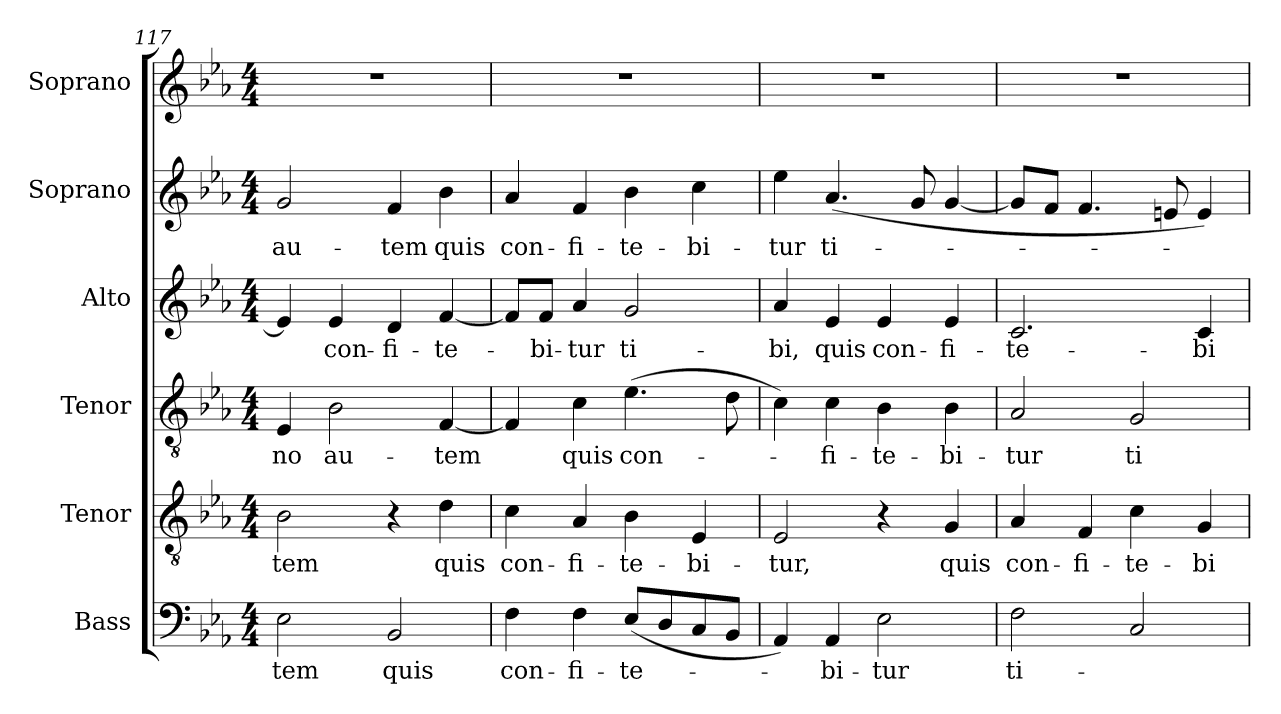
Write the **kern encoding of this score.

**kern	**text	**kern	**text	**kern	**text	**kern	**text	**kern	**text	**kern
*part6	*part6	*part5	*part5	*part4	*part4	*part3	*part3	*part2	*part2	*part1
*staff6	*staff6	*staff5	*staff5	*staff4	*staff4	*staff3	*staff3	*staff2	*staff2	*staff1
*I"Bass	*	*I"Tenor	*	*I"Tenor	*	*I"Alto	*	*I"Soprano	*	*I"Soprano
*I'B	*	*I'T	*	*I'T	*	*I'A	*	*I'S	*	*I'S
*clefF4	*	*clefGv2	*	*clefGv2	*	*clefG2	*	*clefG2	*	*clefG2
*	*	*ITrd7c12	*	*ITrd7c12	*	*	*	*	*	*
*k[b-e-a-]	*	*k[b-e-a-]	*	*k[b-e-a-]	*	*k[b-e-a-]	*	*k[b-e-a-]	*	*k[b-e-a-]
*E-:	*	*E-:	*	*E-:	*	*E-:	*	*E-:	*	*E-:
*M4/4	*	*M4/4	*	*M4/4	*	*M4/4	*	*M4/4	*	*M4/4
=117	=117	=117	=117	=117	=117	=117	=117	=117	=117	=117
!	!LO:LY:b:color=#000000	!	!	!	!	!	!	!	!	!
!	!	!	!LO:LY:b:color=#000000	!	!	!	!	!	!	!
!	!	!	!	!	!LO:LY:b:color=#000000	!	!	!	!	!
!	!	!	!	!	!	!	!	!	!LO:LY:b:color=#000000	!
2E-i\	-tem	2BB-i\	-tem	4EE-i/	-no	4e-i/]	.	2gi/	au-	1r
!	!	!	!	!	!LO:LY:b:color=#000000	!	!	!	!	!
!	!	!	!	!	!	!	!LO:LY:b:color=#000000	!	!	!
.	.	.	.	2BB-i\	au-	4e-i/	con-	.	.	.
!	!LO:LY:b:color=#000000	!	!	!	!	!	!	!	!	!
!	!	!	!	!	!	!	!LO:LY:b:color=#000000	!	!	!
!	!	!	!	!	!	!	!	!	!LO:LY:b:color=#000000	!
2BB-i/	quis	4r	.	.	.	4di/	-fi-	4fi/	-tem	.
!	!	!	!LO:LY:b:color=#000000	!	!	!	!	!	!	!
!	!	!	!	!	!LO:LY:b:color=#000000	!	!	!	!	!
!	!	!	!	!	!	!	!LO:LY:b:color=#000000	!	!	!
!	!	!	!	!	!	!	!	!	!LO:LY:b:color=#000000	!
.	.	4Di\	quis	[4FFi/	-tem	[4fi/	-te-	4b-i\	quis	.
=118	=118	=118	=118	=118	=118	=118	=118	=118	=118	=118
!	!LO:LY:b:color=#000000	!	!	!	!	!	!	!	!	!
!	!	!	!LO:LY:b:color=#000000	!	!	!	!	!	!	!
!	!	!	!	!	!	!	!	!	!LO:LY:b:color=#000000	!
4Fi\	con-	4Ci\	con-	4FFi/]	.	8fi/L]	.	4a-i/	con-	1r
!	!	!	!	!	!	!	!LO:LY:b:color=#000000	!	!	!
.	.	.	.	.	.	8fi/J	-bi-	.	.	.
!	!LO:LY:b:color=#000000	!	!	!	!	!	!	!	!	!
!	!	!	!LO:LY:b:color=#000000	!	!	!	!	!	!	!
!	!	!	!	!	!LO:LY:b:color=#000000	!	!	!	!	!
!	!	!	!	!	!	!	!LO:LY:b:color=#000000	!	!	!
!	!	!	!	!	!	!	!	!	!LO:LY:b:color=#000000	!
4Fi\	-fi-	4AA-i/	-fi-	4Ci\	quis	4a-i/	-tur	4fi/	-fi-	.
!	!LO:LY:b:color=#000000	!	!	!	!	!	!	!	!	!
!	!	!	!LO:LY:b:color=#000000	!	!	!	!	!	!	!
!	!	!	!	!	!LO:LY:b:color=#000000	!	!	!	!	!
!	!	!	!	!	!	!	!LO:LY:b:color=#000000	!	!	!
!	!	!	!	!	!	!	!	!	!LO:LY:b:color=#000000	!
(8E-i/L	-te-	4BB-i\	-te-	(4.E-i\	con-	2gi/	ti-	4b-i\	-te-	.
8Di/	.	.	.	.	.	.	.	.	.	.
!	!	!	!LO:LY:b:color=#000000	!	!	!	!	!	!	!
!	!	!	!	!	!	!	!	!	!LO:LY:b:color=#000000	!
8Ci/	.	4EE-i/	-bi-	.	.	.	.	4cci\	-bi-	.
8BB-i/J	.	.	.	8Di\	.	.	.	.	.	.
!!LO:PB:g=z
=119	=119	=119	=119	=119	=119	=119	=119	=119	=119	=119
!	!	!	!LO:LY:b:color=#000000	!	!	!	!	!	!	!
!	!	!	!	!	!	!	!LO:LY:b:color=#000000	!	!	!
!	!	!	!	!	!	!	!	!	!LO:LY:b:color=#000000	!
4AA-i/)	.	2EE-i/	-tur,	4Ci\)	.	4a-i/	-bi,	4ee-i\	-tur	1r
!	!LO:LY:b:color=#000000	!	!	!	!	!	!	!	!	!
!	!	!	!	!	!LO:LY:b:color=#000000	!	!	!	!	!
!	!	!	!	!	!	!	!LO:LY:b:color=#000000	!	!	!
!	!	!	!	!	!	!	!	!	!LO:LY:b:color=#000000	!
4AA-i/	-bi-	.	.	4Ci\	-fi-	4e-i/	quis	(4.a-i/	ti-	.
!	!LO:LY:b:color=#000000	!	!	!	!	!	!	!	!	!
!	!	!	!	!	!LO:LY:b:color=#000000	!	!	!	!	!
!	!	!	!	!	!	!	!LO:LY:b:color=#000000	!	!	!
2E-i\	-tur	4r	.	4BB-i\	-te-	4e-i/	con-	.	.	.
.	.	.	.	.	.	.	.	8gi/	.	.
!	!	!	!LO:LY:b:color=#000000	!	!	!	!	!	!	!
!	!	!	!	!	!LO:LY:b:color=#000000	!	!	!	!	!
!	!	!	!	!	!	!	!LO:LY:b:color=#000000	!	!	!
.	.	4GGi/	quis	4BB-i\	-bi-	4e-i/	-fi-	[4gi/	.	.
=120	=120	=120	=120	=120	=120	=120	=120	=120	=120	=120
!	!LO:LY:b:color=#000000	!	!	!	!	!	!	!	!	!
!	!	!	!LO:LY:b:color=#000000	!	!	!	!	!	!	!
!	!	!	!	!	!LO:LY:b:color=#000000	!	!	!	!	!
!	!	!	!	!	!	!	!LO:LY:b:color=#000000	!	!	!
2Fi\	ti-	4AA-i/	con-	2AA-i/	-tur	2.ci/	-te-	8gi/L]	.	1r
.	.	.	.	.	.	.	.	8fi/J	.	.
!	!	!	!LO:LY:b:color=#000000	!	!	!	!	!	!	!
.	.	4FFi/	-fi-	.	.	.	.	4.fi/	.	.
!	!	!	!LO:LY:b:color=#000000	!	!	!	!	!	!	!
!	!	!	!	!	!LO:LY:b:color=#000000	!	!	!	!	!
2Ci/	.	4Ci\	-te-	2GGi/	ti-	.	.	.	.	.
.	.	.	.	.	.	.	.	8eni/	.	.
!	!	!	!LO:LY:b:color=#000000	!	!	!	!	!	!	!
!	!	!	!	!	!	!	!LO:LY:b:color=#000000	!	!	!
.	.	4GGi/	-bi-	.	.	4ci/	-bi-	4ei/)	.	.
=	=	=	=	=	=	=	=	=	=	=
*-	*-	*-	*-	*-	*-	*-	*-	*-	*-	*-
